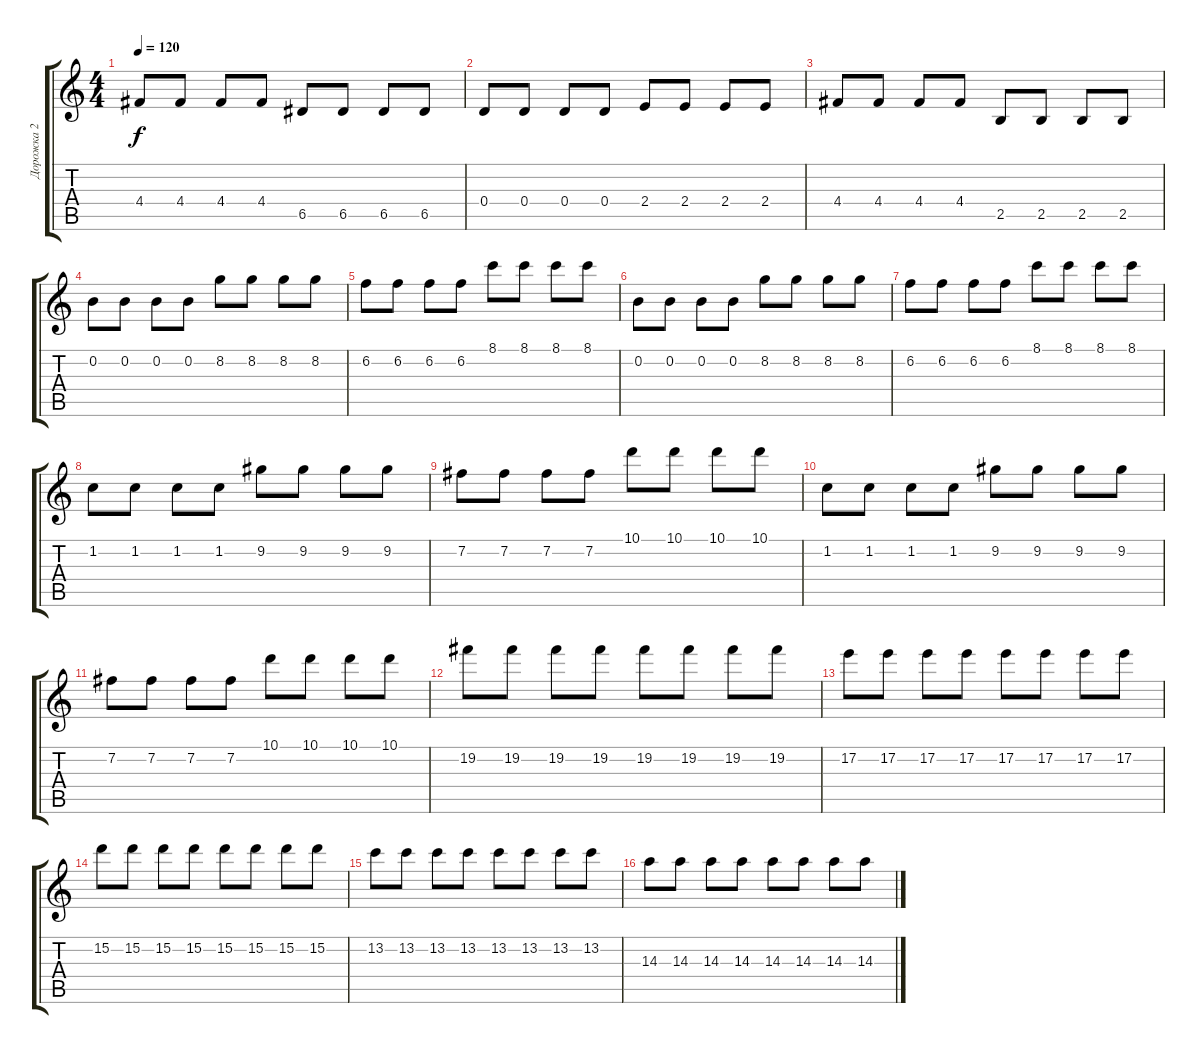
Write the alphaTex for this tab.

\track ("Дорожка 2" "Дорожка 2") {instrument distortionguitar}
\staff {score tabs}
\tuning (E4 B3 G3 D3 A2 E2) {hide}
\ts (4 4)
\tempo 120
\clef g2
\ks c
4.4.8{dy f} 4.4.8 4.4.8 4.4.8 6.5.8 6.5.8 6.5.8 6.5.8 |
0.4.8 0.4.8 0.4.8 0.4.8 2.4.8 2.4.8 2.4.8 2.4.8 |
4.4.8 4.4.8 4.4.8 4.4.8 2.5.8 2.5.8 2.5.8 2.5.8 |
0.2.8 0.2.8 0.2.8 0.2.8 8.2.8 8.2.8 8.2.8 8.2.8 |
6.2.8 6.2.8 6.2.8 6.2.8 8.1.8 8.1.8 8.1.8 8.1.8 |
0.2.8 0.2.8 0.2.8 0.2.8 8.2.8 8.2.8 8.2.8 8.2.8 |
6.2.8 6.2.8 6.2.8 6.2.8 8.1.8 8.1.8 8.1.8 8.1.8 |
1.2.8 1.2.8 1.2.8 1.2.8 9.2.8 9.2.8 9.2.8 9.2.8 |
7.2.8 7.2.8 7.2.8 7.2.8 10.1.8 10.1.8 10.1.8 10.1.8 |
1.2.8 1.2.8 1.2.8 1.2.8 9.2.8 9.2.8 9.2.8 9.2.8 |
7.2.8 7.2.8 7.2.8 7.2.8 10.1.8 10.1.8 10.1.8 10.1.8 |
19.2.8 19.2.8 19.2.8 19.2.8 19.2.8 19.2.8 19.2.8 19.2.8 |
17.2.8 17.2.8 17.2.8 17.2.8 17.2.8 17.2.8 17.2.8 17.2.8 |
15.2.8 15.2.8 15.2.8 15.2.8 15.2.8 15.2.8 15.2.8 15.2.8 |
13.2.8 13.2.8 13.2.8 13.2.8 13.2.8 13.2.8 13.2.8 13.2.8 |
14.3.8 14.3.8 14.3.8 14.3.8 14.3.8 14.3.8 14.3.8 14.3.8
